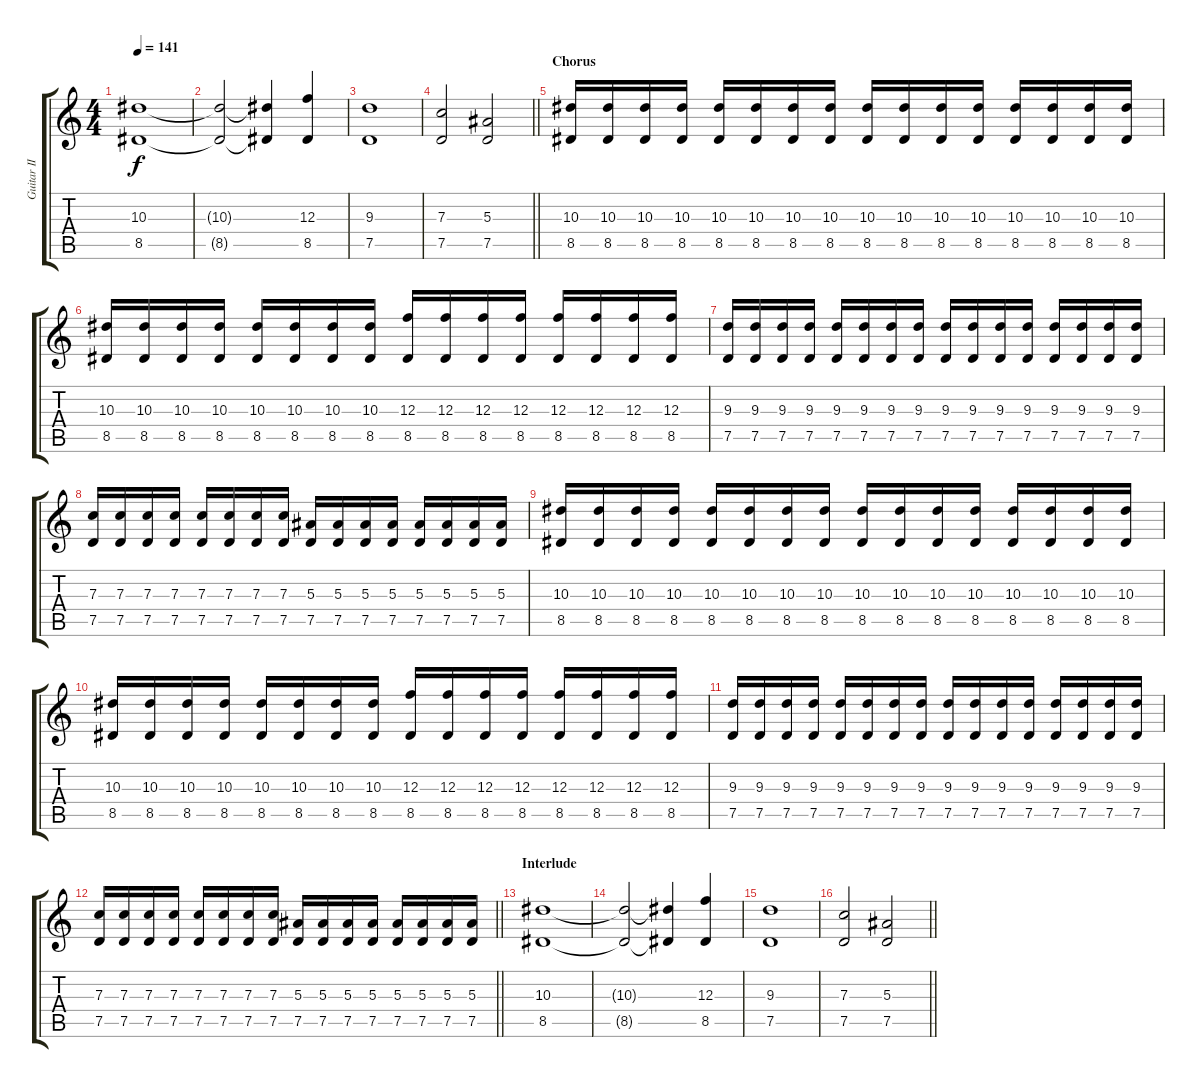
\track ("Guitar II" "Guitar II") {instrument distortionguitar}
\staff {score tabs}
\tuning (D4 A3 F3 C3 G2 C2) {hide}
\ts (4 4)
\tempo 141
\clef g2
\ks c
(10.3 8.5).1{dy f} |
(10.3{t} 8.5{t}).2 (10.3{t} 8.5{t}).4 (12.3 8.5).4 |
(9.3 7.5).1 |
\barLineRight lightlight
(7.3 7.5).2 (5.3 7.5).2 |
\section ("" "Chorus")
(10.3 8.5).16 (10.3 8.5).16 (10.3 8.5).16 (10.3 8.5).16 (10.3 8.5).16 (10.3 8.5).16 (10.3 8.5).16 (10.3 8.5).16 (10.3 8.5).16 (10.3 8.5).16 (10.3 8.5).16 (10.3 8.5).16 (10.3 8.5).16 (10.3 8.5).16 (10.3 8.5).16 (10.3 8.5).16 |
(10.3 8.5).16 (10.3 8.5).16 (10.3 8.5).16 (10.3 8.5).16 (10.3 8.5).16 (10.3 8.5).16 (10.3 8.5).16 (10.3 8.5).16 (12.3 8.5).16 (12.3 8.5).16 (12.3 8.5).16 (12.3 8.5).16 (12.3 8.5).16 (12.3 8.5).16 (12.3 8.5).16 (12.3 8.5).16 |
(9.3 7.5).16 (9.3 7.5).16 (9.3 7.5).16 (9.3 7.5).16 (9.3 7.5).16 (9.3 7.5).16 (9.3 7.5).16 (9.3 7.5).16 (9.3 7.5).16 (9.3 7.5).16 (9.3 7.5).16 (9.3 7.5).16 (9.3 7.5).16 (9.3 7.5).16 (9.3 7.5).16 (9.3 7.5).16 |
(7.3 7.5).16 (7.3 7.5).16 (7.3 7.5).16 (7.3 7.5).16 (7.3 7.5).16 (7.3 7.5).16 (7.3 7.5).16 (7.3 7.5).16 (5.3 7.5).16 (5.3 7.5).16 (5.3 7.5).16 (5.3 7.5).16 (5.3 7.5).16 (5.3 7.5).16 (5.3 7.5).16 (5.3 7.5).16 |
(10.3 8.5).16 (10.3 8.5).16 (10.3 8.5).16 (10.3 8.5).16 (10.3 8.5).16 (10.3 8.5).16 (10.3 8.5).16 (10.3 8.5).16 (10.3 8.5).16 (10.3 8.5).16 (10.3 8.5).16 (10.3 8.5).16 (10.3 8.5).16 (10.3 8.5).16 (10.3 8.5).16 (10.3 8.5).16 |
(10.3 8.5).16 (10.3 8.5).16 (10.3 8.5).16 (10.3 8.5).16 (10.3 8.5).16 (10.3 8.5).16 (10.3 8.5).16 (10.3 8.5).16 (12.3 8.5).16 (12.3 8.5).16 (12.3 8.5).16 (12.3 8.5).16 (12.3 8.5).16 (12.3 8.5).16 (12.3 8.5).16 (12.3 8.5).16 |
(9.3 7.5).16 (9.3 7.5).16 (9.3 7.5).16 (9.3 7.5).16 (9.3 7.5).16 (9.3 7.5).16 (9.3 7.5).16 (9.3 7.5).16 (9.3 7.5).16 (9.3 7.5).16 (9.3 7.5).16 (9.3 7.5).16 (9.3 7.5).16 (9.3 7.5).16 (9.3 7.5).16 (9.3 7.5).16 |
\barLineRight lightlight
(7.3 7.5).16 (7.3 7.5).16 (7.3 7.5).16 (7.3 7.5).16 (7.3 7.5).16 (7.3 7.5).16 (7.3 7.5).16 (7.3 7.5).16 (5.3 7.5).16 (5.3 7.5).16 (5.3 7.5).16 (5.3 7.5).16 (5.3 7.5).16 (5.3 7.5).16 (5.3 7.5).16 (5.3 7.5).16 |
\section ("" "Interlude")
(10.3 8.5).1 |
(10.3{t} 8.5{t}).2 (10.3{t} 8.5{t}).4 (12.3 8.5).4 |
(9.3 7.5).1 |
\barLineRight lightlight
(7.3 7.5).2 (5.3 7.5).2
